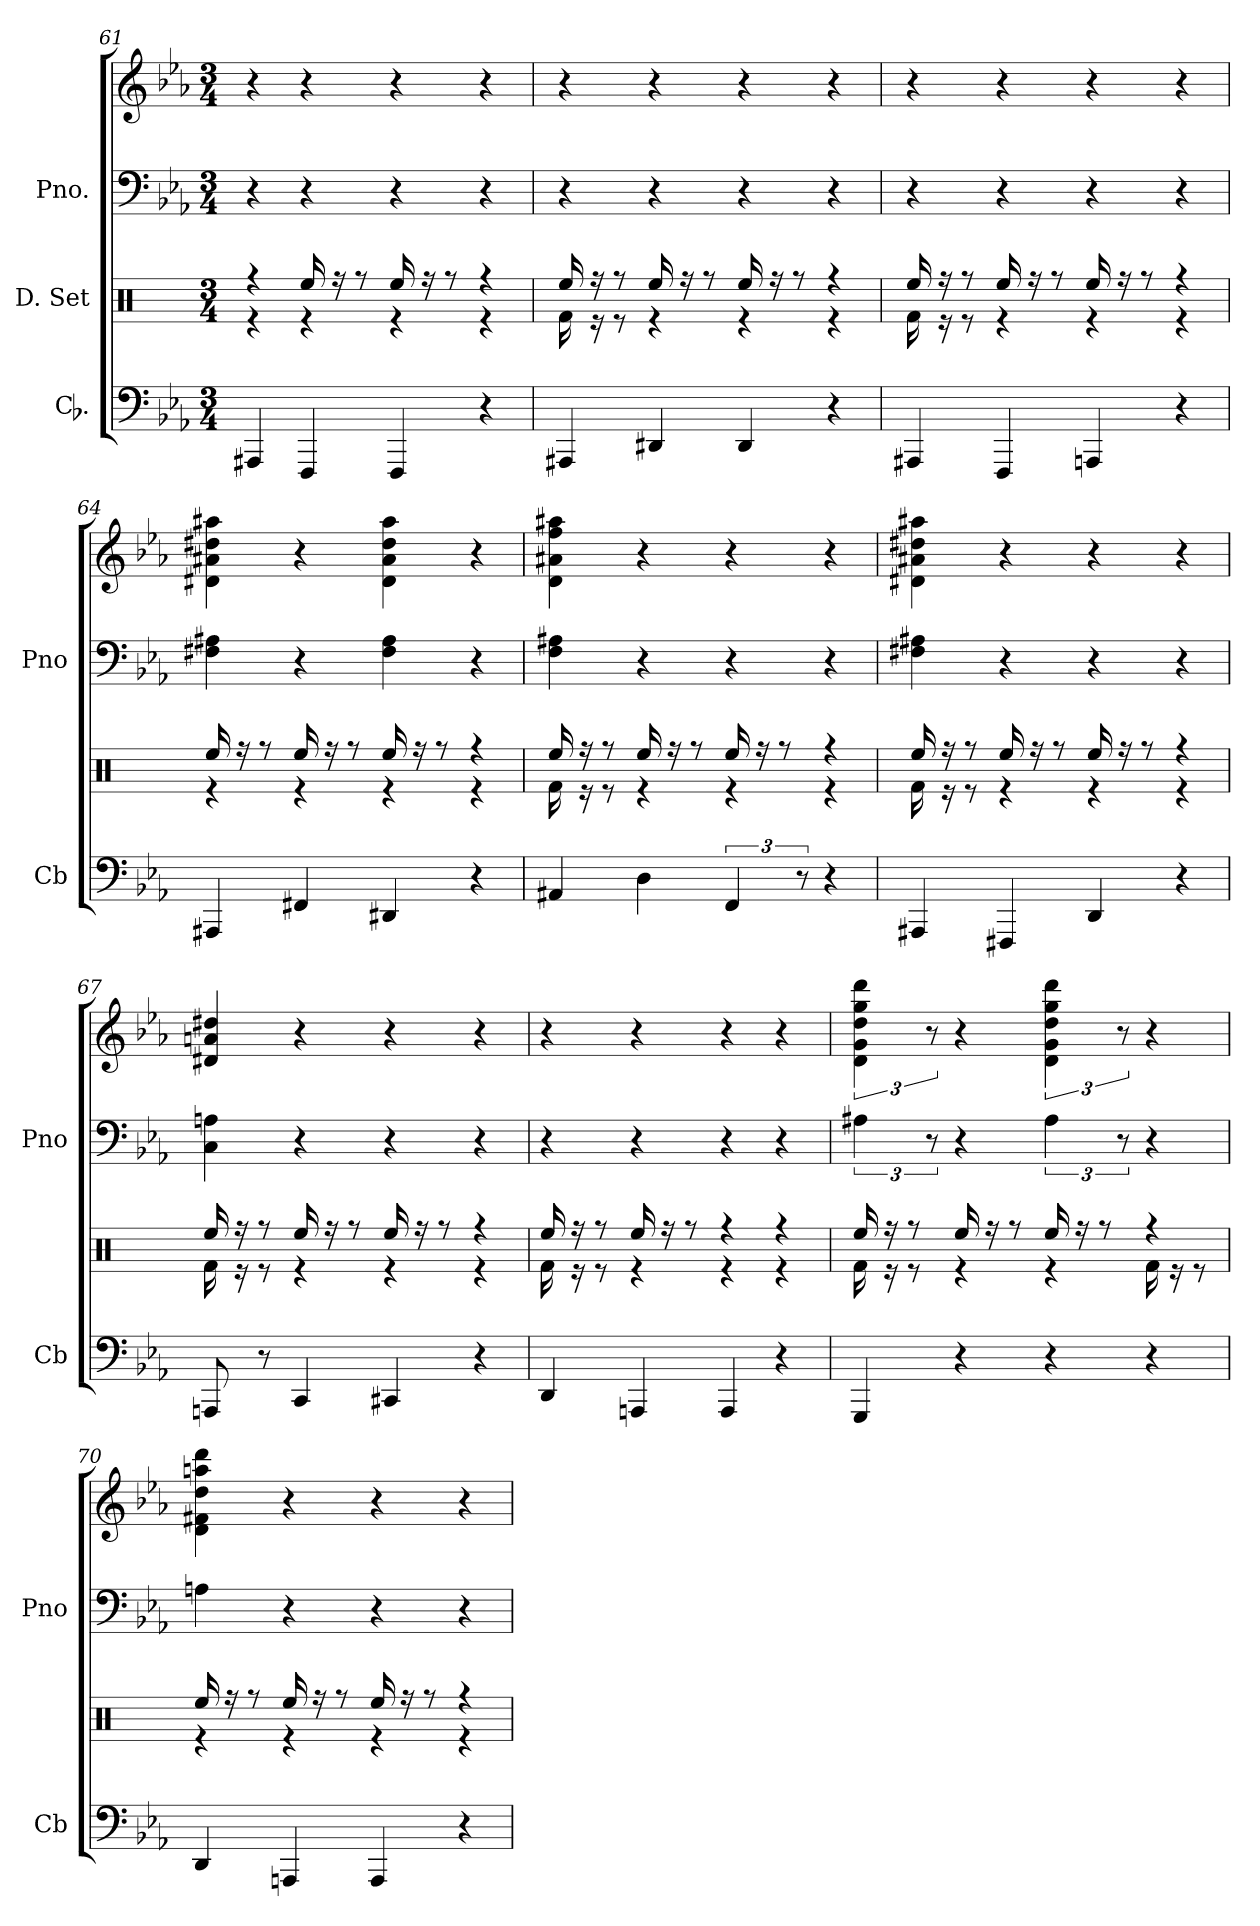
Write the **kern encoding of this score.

**kern	**kern	**kern	**kern
*part3	*part2	*part1	*part1
*staff4	*staff3	*staff2	*staff1
*I"Cb.	*I"D. Set	*I"Pno.	*
*I'Cb	*	*I'Pno	*
*clefF4	*clefX	*clefF4	*clefG2
*k[b-e-a-]	*k[]	*k[b-e-a-]	*k[b-e-a-]
*M3/4	*M3/4	*M3/4	*M3/4
=61	=61	=61	=61
*	*^	*	*
4AAA#X	4re	4rff	4r	4r
4FFF	4re	16Ree/	4r	4r
.	.	16rff	.	.
.	.	8rff	.	.
4FFF	4re	16Ree/	4r	4r
.	.	16rff	.	.
.	.	8rff	.	.
4r	4re	4rff	4r	4r
=62	=62	=62	=62	=62
4AAA#X	16Rf\	16Ree/	4r	4r
.	16re	16rff	.	.
.	8re	8rff	.	.
4DD#X	4re	16Ree/	4r	4r
.	.	16rff	.	.
.	.	8rff	.	.
4DD#	4re	16Ree/	4r	4r
.	.	16rff	.	.
.	.	8rff	.	.
4r	4re	4rff	4r	4r
=63	=63	=63	=63	=63
4AAA#X	16Rf\	16Ree/	4r	4r
.	16re	16rff	.	.
.	8re	8rff	.	.
4FFF	4re	16Ree/	4r	4r
.	.	16rff	.	.
.	.	8rff	.	.
4AAAn	4re	16Ree/	4r	4r
.	.	16rff	.	.
.	.	8rff	.	.
4r	4re	4rff	4r	4r
=64	=64	=64	=64	=64
4AAA#X	4re	16Ree/	4F#X 4A#X	4d#X 4a#X 4dd#X 4aa#X
.	.	16rff	.	.
.	.	8rff	.	.
4FF#X	4re	16Ree/	4r	4r
.	.	16rff	.	.
.	.	8rff	.	.
4DD#X	4re	16Ree/	4F# 4A#	4d# 4a# 4dd# 4aa#
.	.	16rff	.	.
.	.	8rff	.	.
4r	4re	4rff	4r	4r
=65	=65	=65	=65	=65
4AA#X	16Rf\	16Ree/	4F 4A#X	4d 4a#X 4ff 4aa#X
.	16re	16rff	.	.
.	8re	8rff	.	.
4D	4re	16Ree/	4r	4r
.	.	16rff	.	.
.	.	8rff	.	.
6FF	4re	16Ree/	4r	4r
.	.	16rff	.	.
.	.	8rff	.	.
12r	.	.	.	.
4r	4re	4rff	4r	4r
=66	=66	=66	=66	=66
4AAA#X	16Rf\	16Ree/	4F#X 4A#X	4d#X 4a#X 4dd#X 4aa#X
.	16re	16rff	.	.
.	8re	8rff	.	.
4FFF#X	4re	16Ree/	4r	4r
.	.	16rff	.	.
.	.	8rff	.	.
4DD	4re	16Ree/	4r	4r
.	.	16rff	.	.
.	.	8rff	.	.
4r	4re	4rff	4r	4r
=67	=67	=67	=67	=67
8AAAn	16Rf\	16Ree/	4C 4An	4d#X 4an 4dd#X
.	16re	16rff	.	.
8r	8re	8rff	.	.
4CC	4re	16Ree/	4r	4r
.	.	16rff	.	.
.	.	8rff	.	.
4CC#X	4re	16Ree/	4r	4r
.	.	16rff	.	.
.	.	8rff	.	.
4r	4re	4rff	4r	4r
=68	=68	=68	=68	=68
4DD	16Rf\	16Ree/	4r	4r
.	16re	16rff	.	.
.	8re	8rff	.	.
4AAAn	4re	16Ree/	4r	4r
.	.	16rff	.	.
.	.	8rff	.	.
4AAA	4re	4rff	4r	4r
4r	4re	4rff	4r	4r
=69	=69	=69	=69	=69
4GGG	16Rf\	16Ree/	6A#X	6d 6g 6dd 6gg 6ddd
.	16re	16rff	.	.
.	8re	8rff	.	.
.	.	.	12r	12r
4r	4re	16Ree/	4r	4r
.	.	16rff	.	.
.	.	8rff	.	.
4r	4re	16Ree/	6A#	6d 6g 6dd 6gg 6ddd
.	.	16rff	.	.
.	.	8rff	.	.
.	.	.	12r	12r
4r	16Rf\	4rff	4r	4r
.	16re	.	.	.
.	8re	.	.	.
=70	=70	=70	=70	=70
4DD	4re	16Ree/	4An	4d 4f#X 4dd 4aan 4ddd
.	.	16rff	.	.
.	.	8rff	.	.
4AAAn	4re	16Ree/	4r	4r
.	.	16rff	.	.
.	.	8rff	.	.
4AAA	4re	16Ree/	4r	4r
.	.	16rff	.	.
.	.	8rff	.	.
4r	4re	4rff	4r	4r
*	*v	*v	*	*
=	=	=	=
*-	*-	*-	*-
